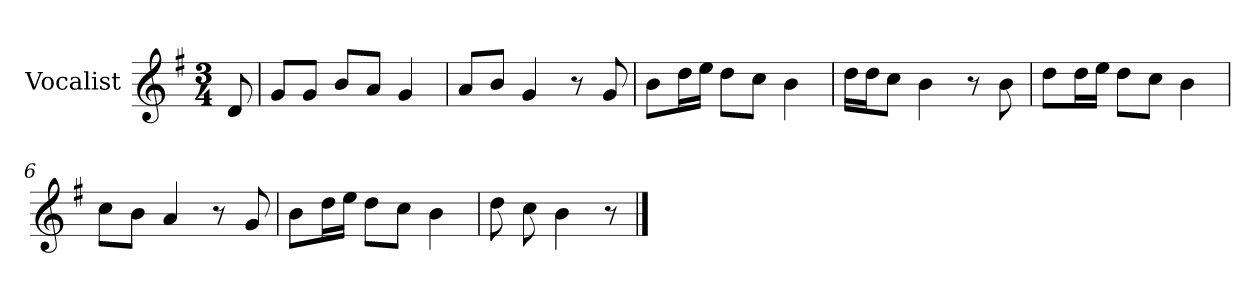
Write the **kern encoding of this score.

**kern
*part1
*staff1
*I"Vocalist
*k[f#]
*G:
*M3/4
=
8d
=1
8gL
8gJ
8bL
8aJ
4g
=2
8aL
8bJ
4g
8r
8g
=3
8bL
16ddL
16eeJJ
8ddL
8ccJ
4b
=4
16ddLL
16ddJ
8ccJ
4b
8r
8b
=5
8ddL
16ddL
16eeJJ
8ddL
8ccJ
4b
=6
8ccL
8bJ
4a
8r
8g
=7
8bL
16ddL
16eeJJ
8ddL
8ccJ
4b
=8
8dd
8cc
4b
8r
==
*-
